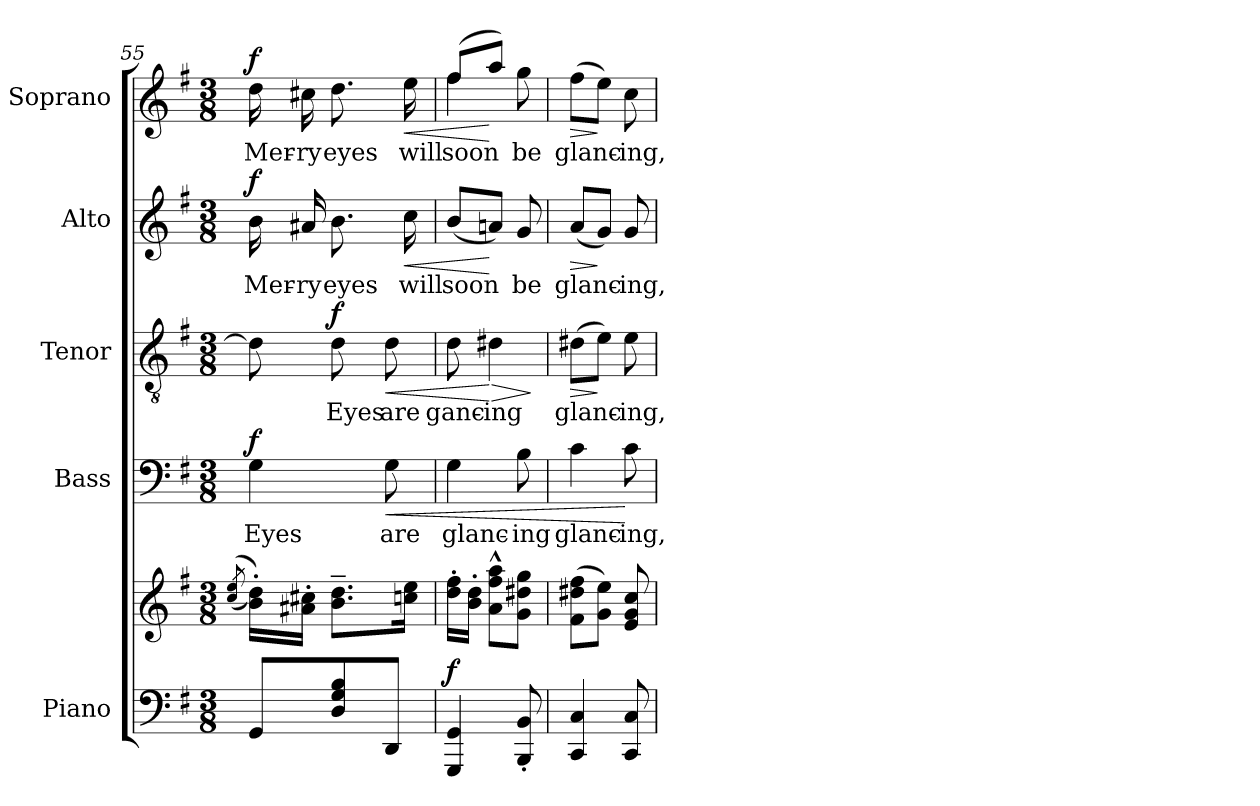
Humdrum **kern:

**kern	**kern	**dynam	**kern	**text	**dynam	**kern	**text	**dynam	**kern	**text	**dynam	**kern	**text	**dynam
*part5	*part5	*part5	*part4	*part4	*part4	*part3	*part3	*part3	*part2	*part2	*part2	*part1	*part1	*part1
*staff6	*staff5	*staff5/6	*staff4	*staff4	*staff4	*staff3	*staff3	*staff3	*staff2	*staff2	*staff2	*staff1	*staff1	*staff1
*I"Piano	*	*	*I"Bass	*	*	*I"Tenor	*	*	*I"Alto	*	*	*I"Soprano	*	*
*I'Pno	*	*	*	*	*	*	*	*	*	*	*	*	*	*
!!LO:PB:g=z
*clefF4	*clefG2	*	*clefF4	*	*	*clefGv2	*	*	*clefG2	*	*	*clefG2	*	*
*k[f#]	*k[f#]	*	*k[f#]	*	*	*k[f#]	*	*	*k[f#]	*	*	*k[f#]	*	*
*M3/8	*M3/8	*	*M3/8	*	*	*M3/8	*	*	*M3/8	*	*	*M3/8	*	*
=55	=55	=55	=55	=55	=55	=55	=55	=55	=55	=55	=55	=55	=55	=55
.	(<(<8qcc/ 8qee/	.	.	.	.	.	.	.	.	.	.	.	.	.
!	!	!	!	!LO:LY:b	!LO:DY:a	!	!	!	!	!LO:LY:b	!LO:DY:a	!	!LO:LY:b	!LO:DY:a
8GG/L	16b\' 16dd\'LL))	.	4G\	Eyes	f	8d\]	.	.	16b\	Mer-	f	16dd\	Mer-	f
!	!	!	!	!	!	!	!	!	!	!LO:LY:b	!	!	!LO:LY:b	!
.	16a#X\' 16cc#X\'JJ	.	.	.	.	.	.	.	16a#X/	-ry	.	16cc#X\	-ry	.
!	!	!	!	!	!	!	!LO:LY:b	!LO:DY:a	!	!LO:LY:b	!	!	!LO:LY:b	!
8D/ 8G/ 8B/	8.b\~ 8.dd\~L	.	.	.	.	8d\	Eyes	f	8.b\	eyes	.	8.dd\	eyes	.
!	!	!	!	!LO:LY:b	!LO:HP:b	!	!LO:LY:b	!LO:HP:b	!	!	!	!	!	!
8DD/J	.	.	8G\	are	<	8d\	are	<	.	.	.	.	.	.
!	!	!	!	!	!	!	!	!	!	!LO:LY:b	!LO:HP:b	!	!LO:LY:b	!LO:HP:b
.	16ccn\ 16ee\Jk	.	.	.	.	.	.	.	16cc\	will	<	16ee\	will	<
=56	=56	=56	=56	=56	=56	=56	=56	=56	=56	=56	=56	=56	=56	=56
!	!	!LO:DY:a=2	!	!LO:LY:b	!	!	!LO:LY:b	!	!	!LO:LY:b	!	!	!LO:LY:b	!
*	*	*	*	*	*	*	*	*	*	*	*	*^	*	*
4GGG/ 4GG/	16dd\' 16ff#\'LL	f	4G\	glanc-	.	8d\	ganc-	.	(<8b/L	soon	.	(<8ff#/L	4ff#\	soon	.
.	16b\' 16dd\'JJ	.	.	.	.	.	.	.	.	.	.	.	.	.	.
!	!	!	!	!	!	!	!LO:LY:b	!LO:HP:n=1:b	!	!	!	!	!	!	!
.	8a\^^ 8ff#\^^ 8aa\^^L	.	.	.	.	4d#X\	-ing	[ >	8an/J)	.	[	8aa/J)	.	.	[
!	!	!	!	!LO:LY:b	!	!	!	!	!	!LO:LY:b	!	!	!	!LO:LY:b	!
8BBB/' 8BB/'	8g\ 8dd#X\ 8gg\J	.	8B\	-ing	.	.	.	.	8g/	be	.	8gg\	8ryy	be	.
*	*	*	*	*	*	*	*	*	*	*	*	*v	*v	*	*
.	.	.	.	.	.	.	.	]	.	.	.	.	.	.
=57	=57	=57	=57	=57	=57	=57	=57	=57	=57	=57	=57	=57	=57	=57
!	!	!	!	!LO:LY:b	!	!	!LO:LY:b	!LO:HP:b	!	!LO:LY:b	!LO:HP:b	!	!LO:LY:b	!LO:HP:b
4CC/ 4C/	(>8f#\ 8dd#X\ 8ff#\L	.	4c\	glanc-	.	(>8d#X\L	glanc-	>	(<8a/L	glanc-	>	(>8ff#\L	glanc-	>
.	8g\ 8ee\J)	.	.	.	.	8e\J)	.	]	8g/J)	.	]	8ee\J)	.	]
!	!	!	!	!LO:LY:b	!	!	!LO:LY:b	!	!	!LO:LY:b	!	!	!LO:LY:b	!
8CC/ 8C/	8e/ 8g/ 8cc/	.	8c\	-ing,	[	8e\	-ing,	.	8g/	-ing,	.	8cc\	-ing,	.
=	=	=	=	=	=	=	=	=	=	=	=	=	=	=
*-	*-	*-	*-	*-	*-	*-	*-	*-	*-	*-	*-	*-	*-	*-
